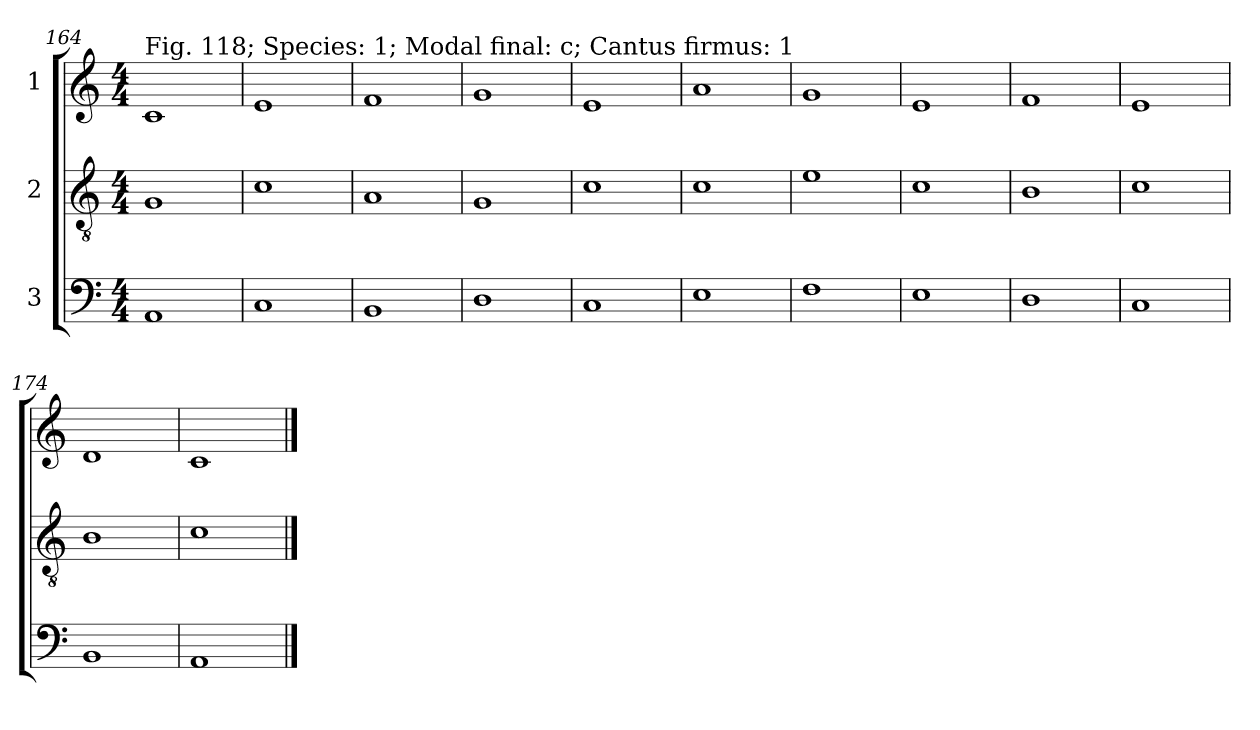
**kern	**kern	**kern
*part3	*part2	*part1
*staff3	*staff2	*staff1
*I"3	*I"2	*I"1
!!LO:LB:g=z
*clefF4	*clefGv2	*clefG2
*k[]	*k[]	*k[]
*M4/4	*M4/4	*M4/4
=164	=164	=164
!	!	!LO:TX:a:t=Fig. 118; Species&colon; 1; Modal final&colon; c; Cantus firmus&colon; 1
1AA	1G	1c
=165	=165	=165
1C	1c	1e
=166	=166	=166
1BB	1A	1f
=167	=167	=167
1D	1G	1g
=168	=168	=168
1C	1c	1e
=169	=169	=169
1E	1c	1a
=170	=170	=170
1F	1e	1g
=171	=171	=171
1E	1c	1e
=172	=172	=172
1D	1B	1f
=173	=173	=173
1C	1c	1e
=174	=174	=174
1BB	1B	1d
=175	=175	=175
1AA	1c	1c
==	==	==
*-	*-	*-
